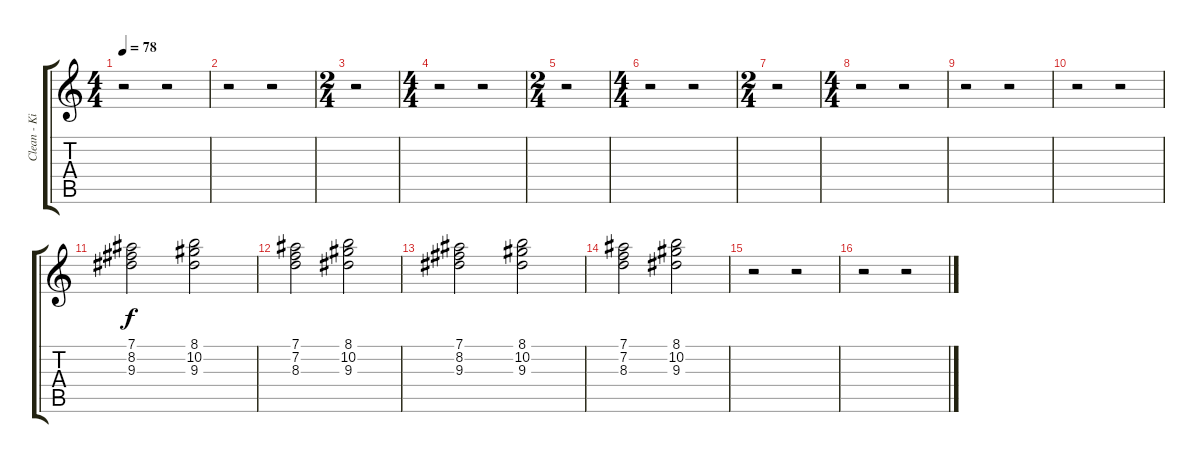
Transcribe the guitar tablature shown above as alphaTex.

\track ("Clean - Kirk" "Clean - Ki") {instrument electricguitarclean}
\staff {score tabs}
\tuning (Eb4 Bb3 Gb3 Db3 Ab2 Eb2) {hide}
\ts (4 4)
\tempo 78
\clef g2
\ks c
r.2{dy f} r.2 |
r.2 r.2 |
\ts (2 4)
r.2 |
\ts (4 4)
r.2 r.2 |
\ts (2 4)
r.2 |
\ts (4 4)
r.2 r.2 |
\ts (2 4)
r.2 |
\ts (4 4)
r.2 r.2 |
r.2 r.2 |
r.2 r.2 |
(7.1 8.2 9.3).2 (8.1 10.2 9.3).2 |
(7.1 7.2 8.3).2 (8.1 10.2 9.3).2 |
(7.1 8.2 9.3).2 (8.1 10.2 9.3).2 |
(7.1 7.2 8.3).2 (8.1 10.2 9.3).2 |
r.2 r.2 |
r.2 r.2
